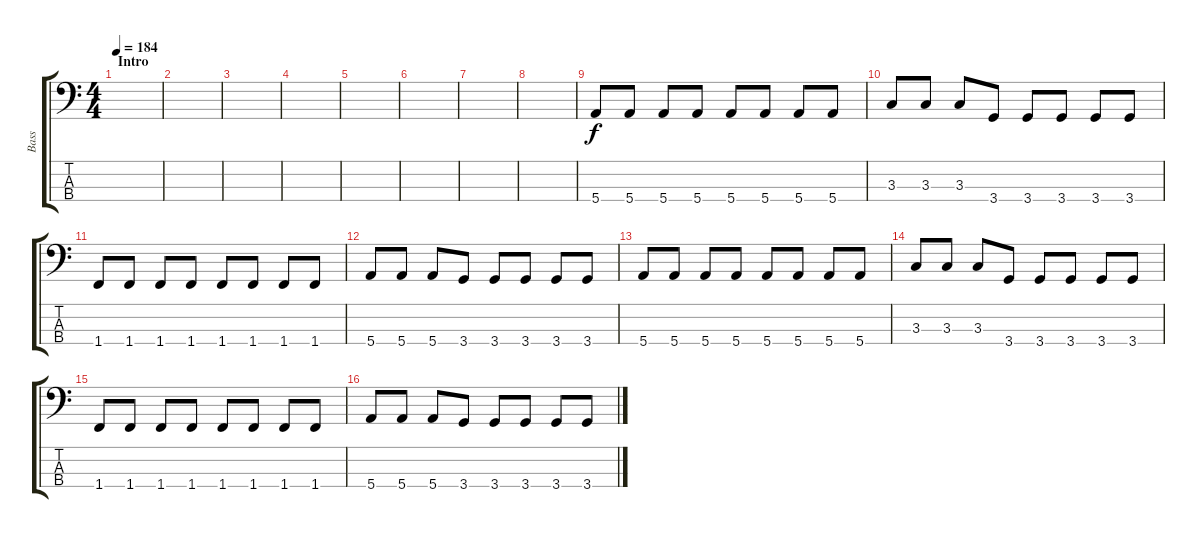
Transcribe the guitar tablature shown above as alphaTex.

\track ("Bass" "Bass") {instrument electricbasspick}
\staff {score tabs}
\tuning (G2 D2 A1 E1) {hide}
\ts (4 4)
\section ("" "Intro")
\tempo 184
\clef f4
\ks c
|
|
|
|
|
|
|
|
5.4.8 5.4.8 5.4.8 5.4.8 5.4.8 5.4.8 5.4.8 5.4.8 |
3.3.8 3.3.8 3.3.8 3.4.8 3.4.8 3.4.8 3.4.8 3.4.8 |
1.4.8 1.4.8 1.4.8 1.4.8 1.4.8 1.4.8 1.4.8 1.4.8 |
5.4.8 5.4.8 5.4.8 3.4.8 3.4.8 3.4.8 3.4.8 3.4.8 |
5.4.8 5.4.8 5.4.8 5.4.8 5.4.8 5.4.8 5.4.8 5.4.8 |
3.3.8 3.3.8 3.3.8 3.4.8 3.4.8 3.4.8 3.4.8 3.4.8 |
1.4.8 1.4.8 1.4.8 1.4.8 1.4.8 1.4.8 1.4.8 1.4.8 |
5.4.8 5.4.8 5.4.8 3.4.8 3.4.8 3.4.8 3.4.8 3.4.8
